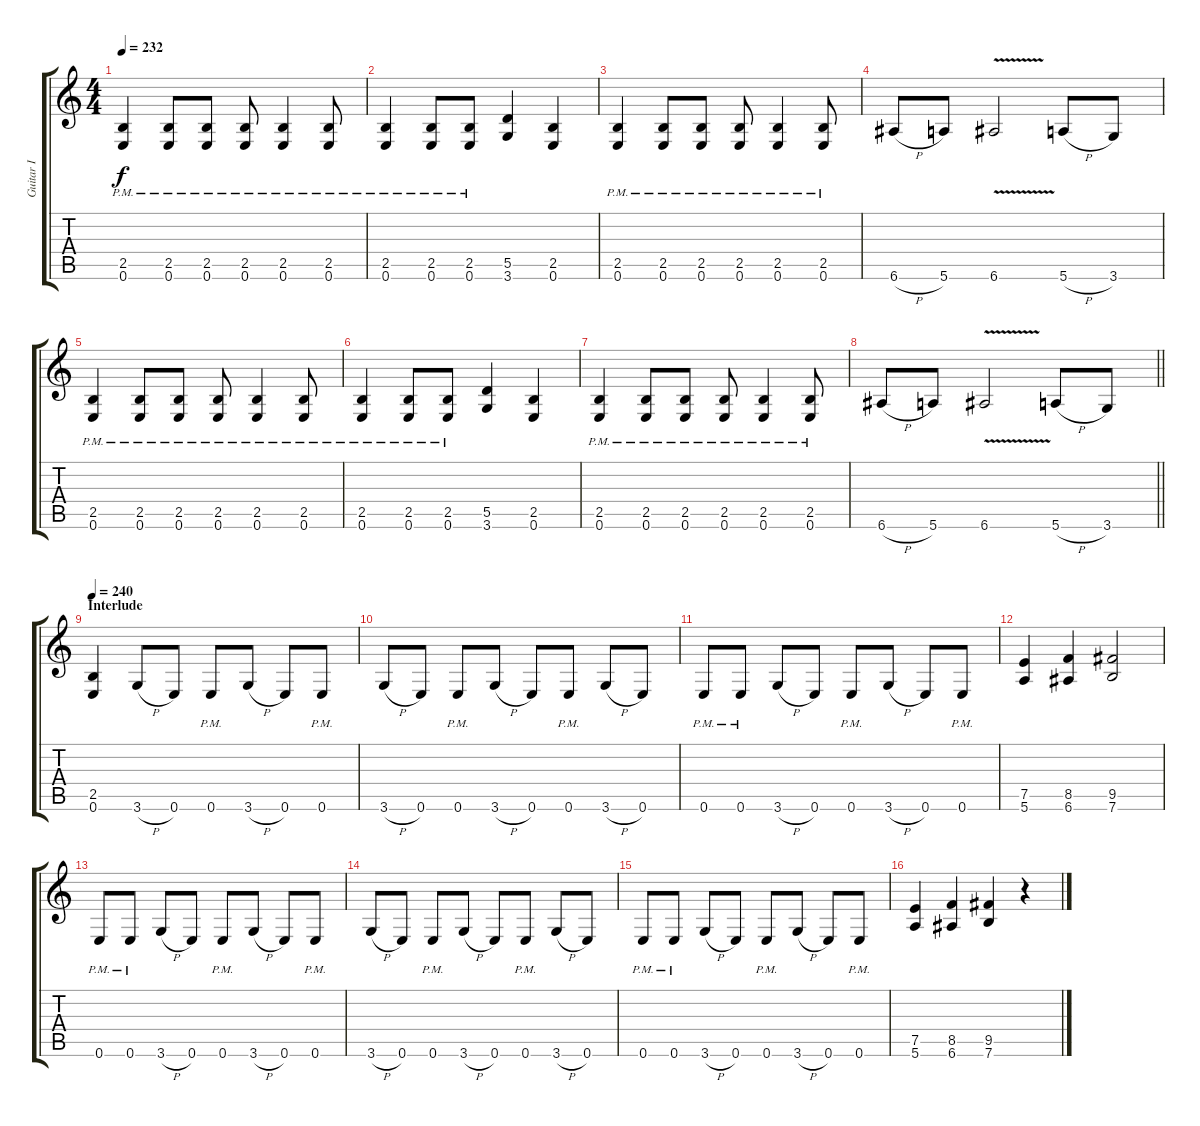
\track ("Guitar I" "Guitar I") {instrument overdrivenguitar}
\staff {score tabs}
\tuning (E4 B3 G3 D3 A2 E2) {hide}
\ts (4 4)
\tempo 232
\clef g2
\ks c
(2.5{pm} 0.6{pm}).4{dy f} (2.5{pm} 0.6{pm}).8 (2.5{pm} 0.6{pm}).8 (2.5{pm} 0.6{pm}).8 (2.5{pm} 0.6{pm}).4 (2.5{pm} 0.6{pm}).8 |
(2.5{pm} 0.6{pm}).4 (2.5{pm} 0.6{pm}).8 (2.5{pm} 0.6{pm}).8 (5.5 3.6).4 (2.5 0.6).4 |
(2.5{pm} 0.6{pm}).4 (2.5{pm} 0.6{pm}).8 (2.5{pm} 0.6{pm}).8 (2.5{pm} 0.6{pm}).8 (2.5{pm} 0.6{pm}).4 (2.5{pm} 0.6{pm}).8 |
6.6{h}.8 5.6.8 6.6{v}.2 5.6{h}.8 3.6.8 |
(2.5{pm} 0.6{pm}).4 (2.5{pm} 0.6{pm}).8 (2.5{pm} 0.6{pm}).8 (2.5{pm} 0.6{pm}).8 (2.5{pm} 0.6{pm}).4 (2.5{pm} 0.6{pm}).8 |
(2.5{pm} 0.6{pm}).4 (2.5{pm} 0.6{pm}).8 (2.5{pm} 0.6{pm}).8 (5.5 3.6).4 (2.5 0.6).4 |
(2.5{pm} 0.6{pm}).4 (2.5{pm} 0.6{pm}).8 (2.5{pm} 0.6{pm}).8 (2.5{pm} 0.6{pm}).8 (2.5{pm} 0.6{pm}).4 (2.5{pm} 0.6{pm}).8 |
\barLineRight lightlight
6.6{h}.8 5.6.8 6.6{v}.2 5.6{h}.8 3.6.8 |
\section ("" "Interlude")
\tempo 240
(2.5 0.6).4 3.6{h}.8 0.6.8 0.6{pm}.8 3.6{h}.8 0.6.8 0.6{pm}.8 |
3.6{h}.8 0.6.8 0.6{pm}.8 3.6{h}.8 0.6.8 0.6{pm}.8 3.6{h}.8 0.6.8 |
0.6{pm}.8 0.6{pm}.8 3.6{h}.8 0.6.8 0.6{pm}.8 3.6{h}.8 0.6.8 0.6{pm}.8 |
(7.5 5.6).4 (8.5 6.6).4 (9.5 7.6).2 |
0.6{pm}.8 0.6{pm}.8 3.6{h}.8 0.6.8 0.6{pm}.8 3.6{h}.8 0.6.8 0.6{pm}.8 |
3.6{h}.8 0.6.8 0.6{pm}.8 3.6{h}.8 0.6.8 0.6{pm}.8 3.6{h}.8 0.6.8 |
0.6{pm}.8 0.6{pm}.8 3.6{h}.8 0.6.8 0.6{pm}.8 3.6{h}.8 0.6.8 0.6{pm}.8 |
(7.5 5.6).4 (8.5 6.6).4 (9.5 7.6).4 r.4
